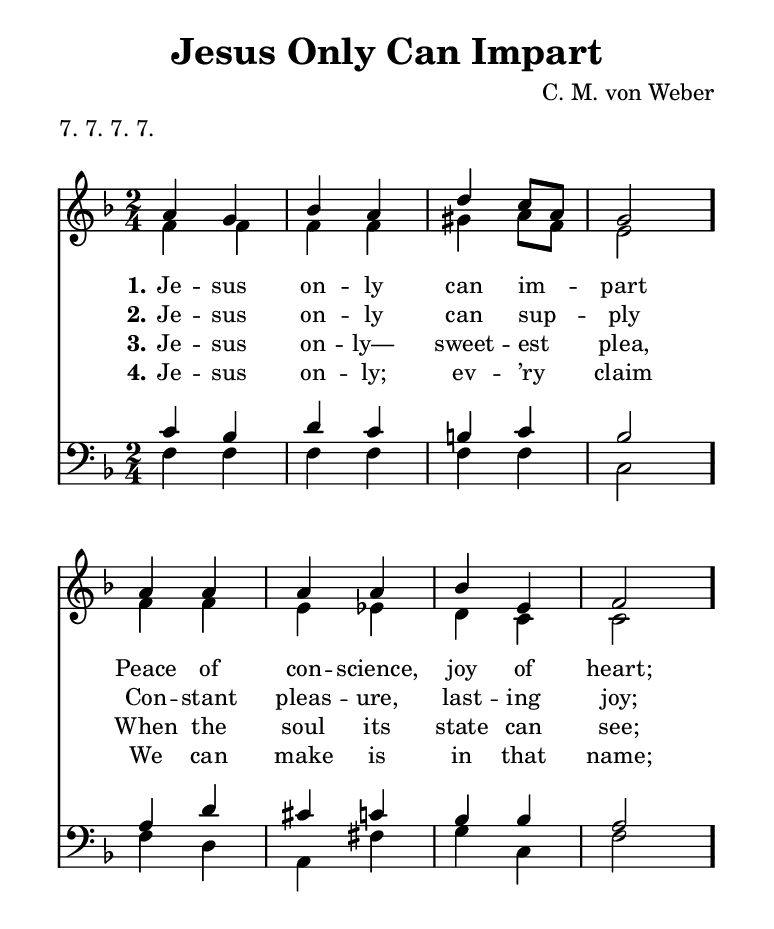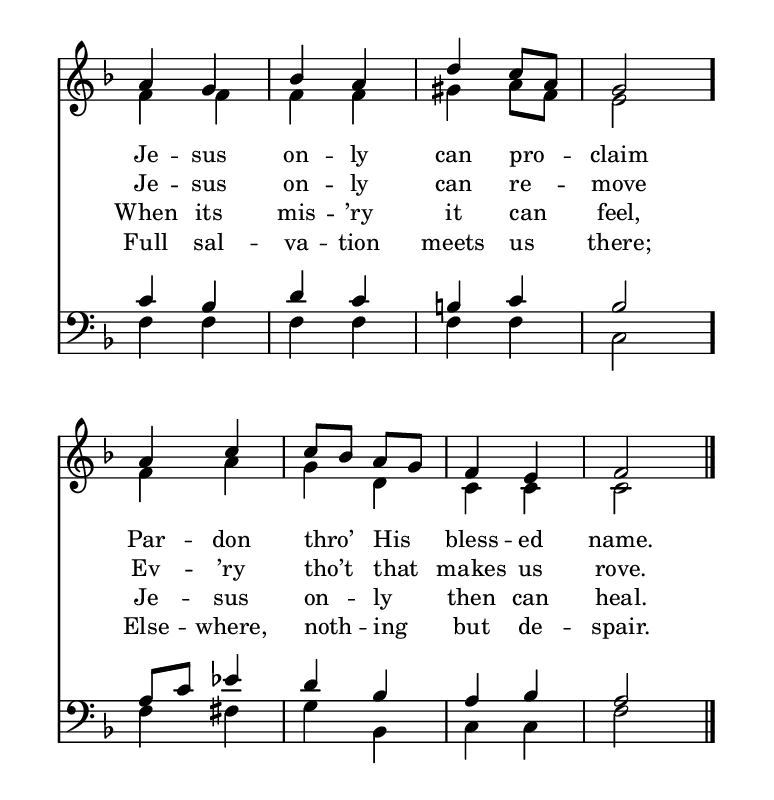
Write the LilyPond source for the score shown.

\include "common/global.ily"
\paper {
  \include "common/paper.ily"
  ragged-bottom = ##t
  ragged-last-bottom = ##t
  systems-per-page = 2
  %page-count = ##f
}

\header{
  hymnnumber = "24"
  title = "Jesus Only Can Impart"
  tunename = "Weber"
  meter = "7. 7. 7. 7. "
  %poet = ""
  composer = "C. M. von Weber"
  %copyright = ""
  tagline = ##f
}

% for fermata in MIDI
ta = { \tempo 4=80 }
tb = { \tempo 4=40 }

patternAA = { c4      c4 | c4 c4           | c4 c8[ c8] | c2 }
patternAB = { c4      c4 | c4 c4           | c4 c4      | c2 }
patternAC = { c4      c4 | c8[ c8] c8[ c8] | c4 c4      | c2 }
patternAD = { c8[ c8] c4 | c4 c4           | c4 c4      | c2 }

global = {
  \include "common/overrides.ily"
  \override Staff.TimeSignature.style = #'()
  \time 2/4
  \override Score.MetronomeMark.transparent = ##t % hide all fermata changes too
  \ta
  \key f \major
  %\partial 4
  \autoBeamOff
}

notesSoprano = {
\global
\relative c'' {

  \changePitch \patternAA { a g | bes a     | d c a  | g }
  \changePitch \patternAB { a a | a a       | bes e, | f }
  \changePitch \patternAA { a g | bes a     | d c a  | g }
  \changePitch \patternAC { a c | c bes a g | f e    | f }

  \bar "|."

}
}

notesAlto = {
\global
\relative e' {

  \changePitch \patternAA { f f | f f   | gis a f | e }
  \changePitch \patternAB { f f | e ees | d c     | c }
  \changePitch \patternAA { f f | f f   | gis a f | e }
  \changePitch \patternAB { f a | g d   | c c     | c }

}
}

notesTenor = {
\global
\relative a {

  \changePitch \patternAB { c bes   | d c   | b c     | bes }
  \changePitch \patternAB { a d     | cis c | bes bes | a   }
  \changePitch \patternAB { c bes   | d c   | b c     | bes }
  \changePitch \patternAD { a c ees | d bes | a bes   | a   }

}
}

notesBass = {
\global
\relative f {

  \changePitch \patternAB { f f   | f f    | f f  | c }
  \changePitch \patternAB { f d   | a fis' | g c, | f }
  \changePitch \patternAB { f f   | f f    | f f  | c }
  \changePitch \patternAB { f fis | g bes, | c c  | f }

}
}

wordsA = \lyricmode {
\set stanza = "1."

Je -- sus on -- ly can im -- part \bar "."
Peace of con -- science, joy of heart; \bar "." \break
Je -- sus on -- ly can pro -- claim \bar "."
Par -- don thro’ His bless -- ed name. \bar "." \break

}

wordsB = \lyricmode {
\set stanza = "2."

Je -- sus on -- ly can sup -- ply
Con -- stant pleas -- ure, last -- ing joy;
Je -- sus on -- ly can re -- move
Ev -- ’ry tho’t that makes us rove.

}

wordsC = \lyricmode {
\set stanza = "3."

Je -- sus on -- ly— sweet -- est plea,
When the soul its state can see;
When its mis -- ’ry it can feel,
Je -- sus on -- ly then can heal.

}

wordsD = \lyricmode {
\set stanza = "4."

Je -- sus on -- ly; ev -- ’ry claim
We can make is in that name;
Full sal -- va -- tion meets us there;
Else -- where, noth -- ing but de -- spair.

}

\score {
  \context ChoirStaff <<
    \context Staff = upper <<
      \set ChoirStaff.systemStartDelimiter = #'SystemStartBar
      \context Voice  = sopranos { \voiceOne << \notesSoprano >> }
      \context Voice  = altos { \voiceTwo << \notesAlto >> }
      \context Lyrics = one   \lyricsto sopranos \wordsA
      \context Lyrics = two   \lyricsto sopranos \wordsB
      \context Lyrics = three \lyricsto sopranos \wordsC
      \context Lyrics = four  \lyricsto sopranos \wordsD
      %\context Lyrics = five  \lyricsto sopranos \wordsE
    >>
    \context Staff = men <<
      \clef bass
      \context Voice  = tenors { \voiceOne << \notesTenor >> }
      \context Voice  = basses { \voiceTwo << \notesBass >> }
    >>
  >>
  \layout {
    \include "common/layout.ily"
  }
  \midi{
    \include "common/midi.ily"
  }
}

\version "2.18.0"  % necessary for upgrading to future LilyPond versions.

% vi:set et ts=2 sw=2 ai nocindent syntax=lilypond
